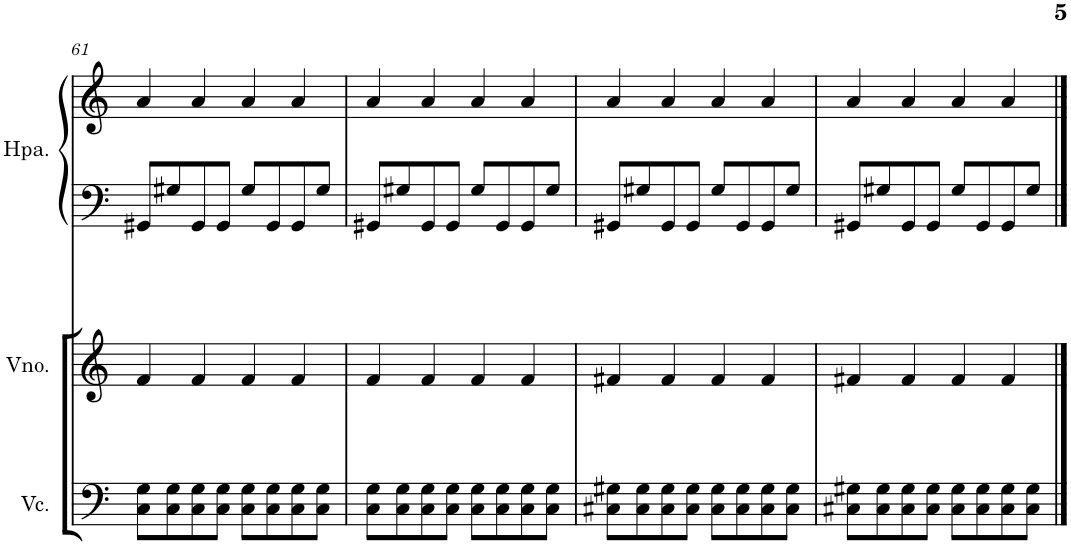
**kern	**kern	**kern	**kern
*part3	*part2	*part1	*part1
*staff4	*staff3	*staff2	*staff1
*I"Violoncelo	*I"Violino	*I"Harpa	*
*I'Vc.	*I'Vno.	*I'Hpa.	*
!!LO:PB:g=z
*clefF4	*clefG2	*clefF4	*clefG2
*k[]	*k[]	*k[]	*k[]
*M4/4	*M4/4	*M4/4	*M4/4
=61	=61	=61	=61
8C\ 8G\L	4f/	8GG#X/L	4a/
8C\ 8G\	.	8G#X/	.
8C\ 8G\	4f/	8GG#/	4a/
8C\ 8G\J	.	8GG#/J	.
8C\ 8G\L	4f/	8G#/L	4a/
8C\ 8G\	.	8GG#/	.
8C\ 8G\	4f/	8GG#/	4a/
8C\ 8G\J	.	8G#/J	.
=62	=62	=62	=62
8C\ 8G\L	4f/	8GG#X/L	4a/
8C\ 8G\	.	8G#X/	.
8C\ 8G\	4f/	8GG#/	4a/
8C\ 8G\J	.	8GG#/J	.
8C\ 8G\L	4f/	8G#/L	4a/
8C\ 8G\	.	8GG#/	.
8C\ 8G\	4f/	8GG#/	4a/
8C\ 8G\J	.	8G#/J	.
=63	=63	=63	=63
8C#X\ 8G#X\L	4f#X/	8GG#X/L	4a/
8C#\ 8G#\	.	8G#X/	.
8C#\ 8G#\	4f#/	8GG#/	4a/
8C#\ 8G#\J	.	8GG#/J	.
8C#\ 8G#\L	4f#/	8G#/L	4a/
8C#\ 8G#\	.	8GG#/	.
8C#\ 8G#\	4f#/	8GG#/	4a/
8C#\ 8G#\J	.	8G#/J	.
=64	=64	=64	=64
8C#X\ 8G#X\L	4f#X/	8GG#X/L	4a/
8C#\ 8G#\	.	8G#X/	.
8C#\ 8G#\	4f#/	8GG#/	4a/
8C#\ 8G#\J	.	8GG#/J	.
8C#\ 8G#\L	4f#/	8G#/L	4a/
8C#\ 8G#\	.	8GG#/	.
8C#\ 8G#\	4f#/	8GG#/	4a/
8C#\ 8G#\J	.	8G#/J	.
==	==	==	==
*-	*-	*-	*-
